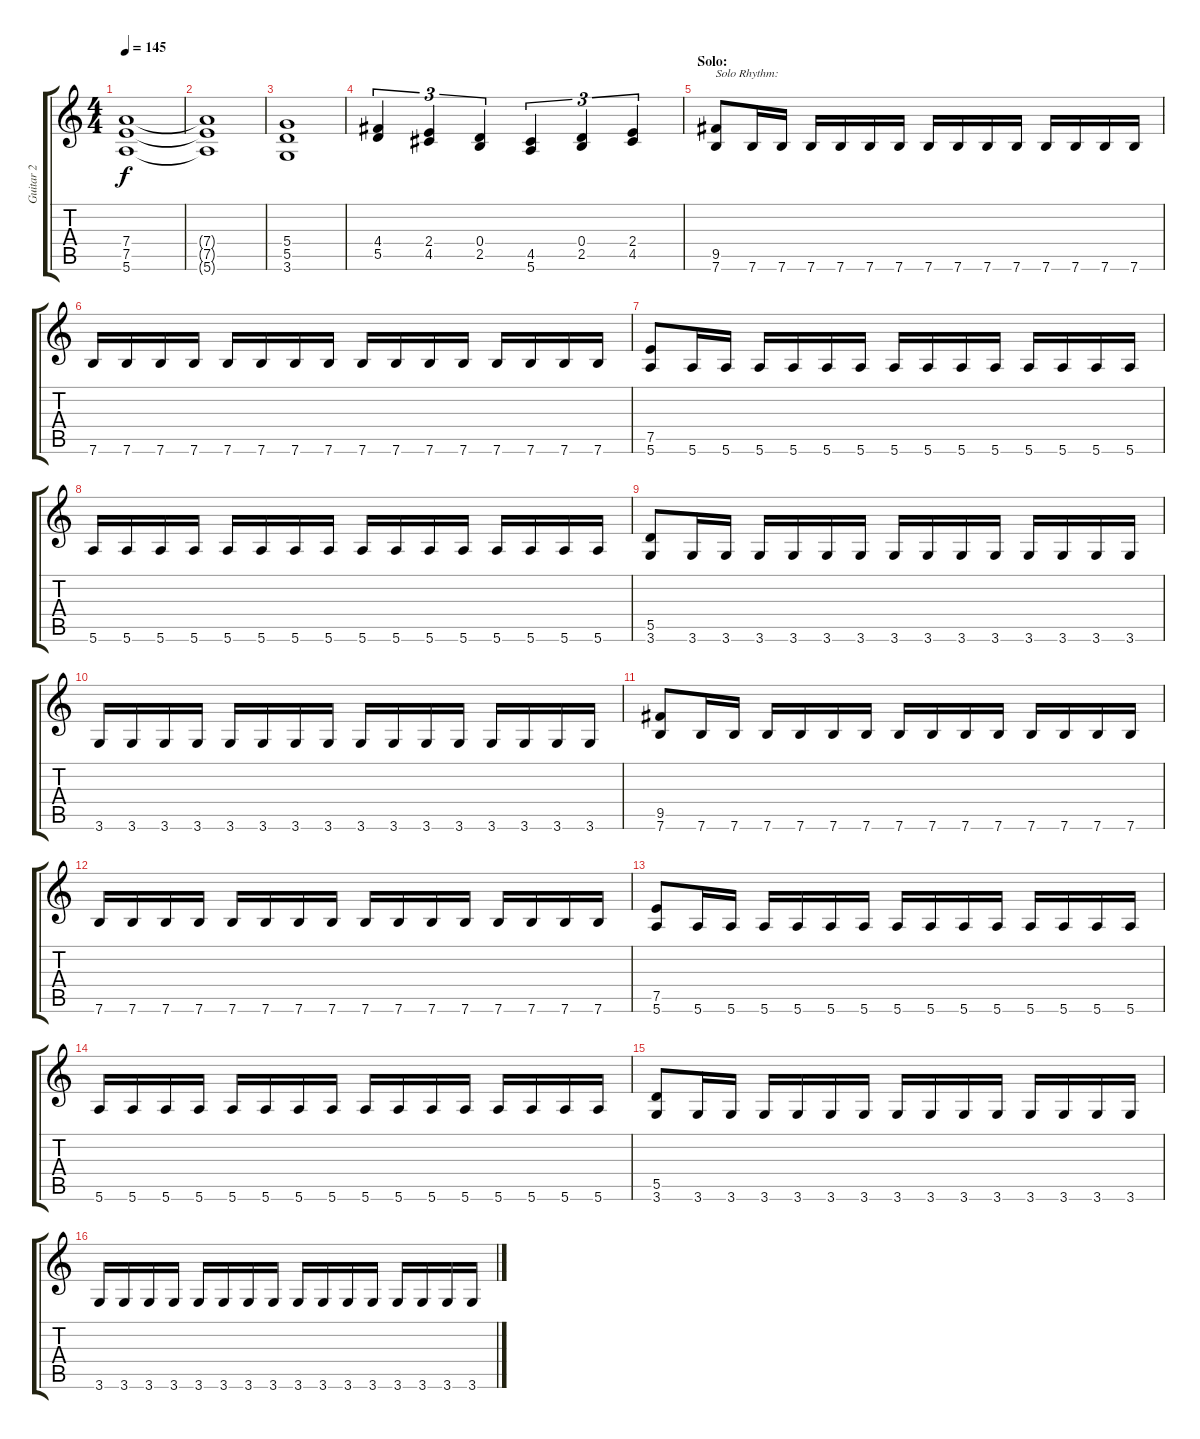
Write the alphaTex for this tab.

\track ("Guitar 2" "Guitar 2") {instrument distortionguitar}
\staff {score tabs}
\tuning (E4 B3 G3 D3 A2 E2) {hide}
\ts (4 4)
\tempo 145
\clef g2
\ks c
(7.4 7.5 5.6).1{dy f} |
(7.4{t} 7.5{t} 5.6{t}).1 |
(5.4 5.5 3.6).1 |
(4.4 5.5).4{tu (3 2)} (2.4 4.5).4{tu (3 2)} (0.4 2.5).4{tu (3 2)} (4.5 5.6).4{tu (3 2)} (0.4 2.5).4{tu (3 2)} (2.4 4.5).4{tu (3 2)} |
\section ("" "Solo:")
(9.5 7.6).8{txt "Solo Rhythm:"} 7.6.16 7.6.16 7.6.16 7.6.16 7.6.16 7.6.16 7.6.16 7.6.16 7.6.16 7.6.16 7.6.16 7.6.16 7.6.16 7.6.16 |
7.6.16 7.6.16 7.6.16 7.6.16 7.6.16 7.6.16 7.6.16 7.6.16 7.6.16 7.6.16 7.6.16 7.6.16 7.6.16 7.6.16 7.6.16 7.6.16 |
(7.5 5.6).8 5.6.16 5.6.16 5.6.16 5.6.16 5.6.16 5.6.16 5.6.16 5.6.16 5.6.16 5.6.16 5.6.16 5.6.16 5.6.16 5.6.16 |
5.6.16 5.6.16 5.6.16 5.6.16 5.6.16 5.6.16 5.6.16 5.6.16 5.6.16 5.6.16 5.6.16 5.6.16 5.6.16 5.6.16 5.6.16 5.6.16 |
(5.5 3.6).8 3.6.16 3.6.16 3.6.16 3.6.16 3.6.16 3.6.16 3.6.16 3.6.16 3.6.16 3.6.16 3.6.16 3.6.16 3.6.16 3.6.16 |
3.6.16 3.6.16 3.6.16 3.6.16 3.6.16 3.6.16 3.6.16 3.6.16 3.6.16 3.6.16 3.6.16 3.6.16 3.6.16 3.6.16 3.6.16 3.6.16 |
(9.5 7.6).8 7.6.16 7.6.16 7.6.16 7.6.16 7.6.16 7.6.16 7.6.16 7.6.16 7.6.16 7.6.16 7.6.16 7.6.16 7.6.16 7.6.16 |
7.6.16 7.6.16 7.6.16 7.6.16 7.6.16 7.6.16 7.6.16 7.6.16 7.6.16 7.6.16 7.6.16 7.6.16 7.6.16 7.6.16 7.6.16 7.6.16 |
(7.5 5.6).8 5.6.16 5.6.16 5.6.16 5.6.16 5.6.16 5.6.16 5.6.16 5.6.16 5.6.16 5.6.16 5.6.16 5.6.16 5.6.16 5.6.16 |
5.6.16 5.6.16 5.6.16 5.6.16 5.6.16 5.6.16 5.6.16 5.6.16 5.6.16 5.6.16 5.6.16 5.6.16 5.6.16 5.6.16 5.6.16 5.6.16 |
(5.5 3.6).8 3.6.16 3.6.16 3.6.16 3.6.16 3.6.16 3.6.16 3.6.16 3.6.16 3.6.16 3.6.16 3.6.16 3.6.16 3.6.16 3.6.16 |
3.6.16 3.6.16 3.6.16 3.6.16 3.6.16 3.6.16 3.6.16 3.6.16 3.6.16 3.6.16 3.6.16 3.6.16 3.6.16 3.6.16 3.6.16 3.6.16
